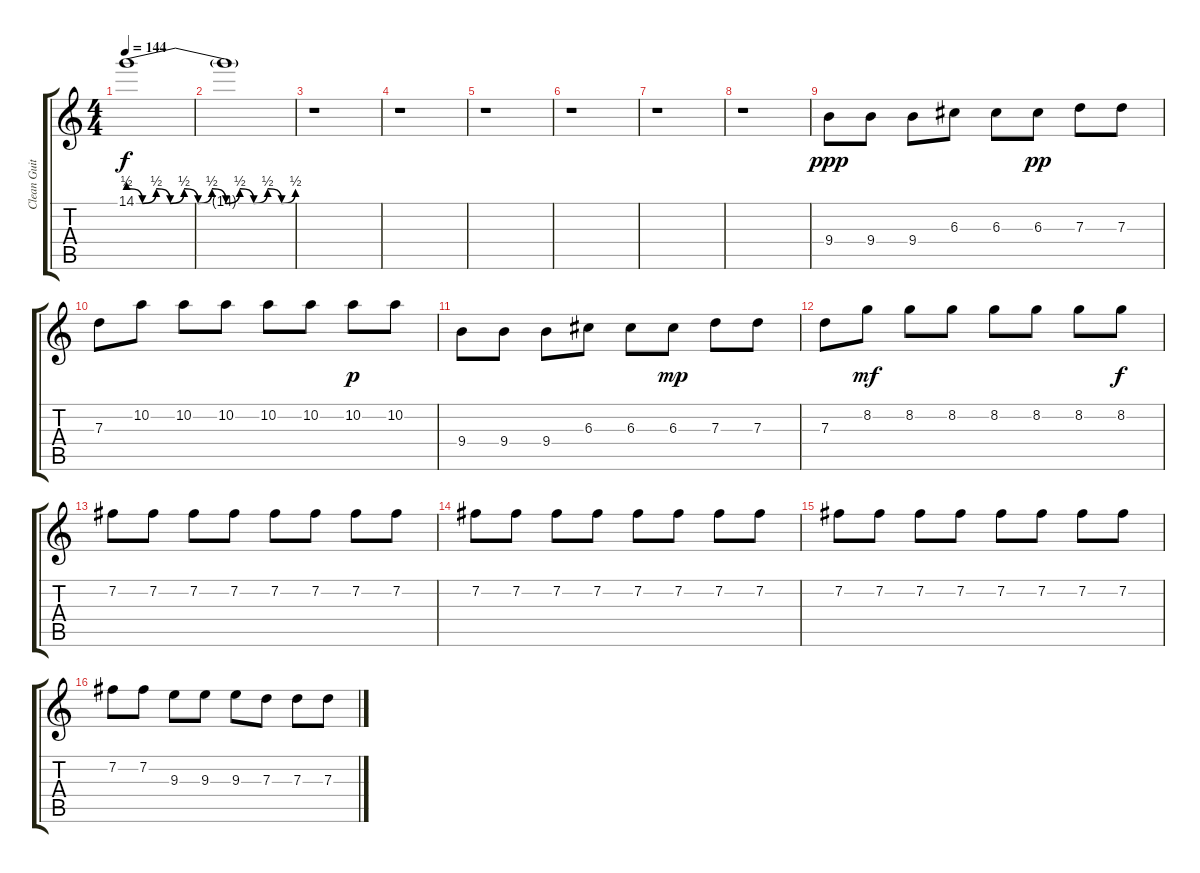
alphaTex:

\track ("Clean Guitar 3" "Clean Guit") {instrument electricguitarjazz}
\staff {score tabs}
\tuning (E4 B3 G3 D3 A2 D2) {hide}
\ts (4 4)
\tempo 144
\clef g2
\ks c
14.1{be (custom 0 2 5 0 10 2 15 0 20 2 25 0 30 2 35 0 40 2 45 0 50 2 55 0 60 2)}.1{dy f} |
14.1{t}.1 |
r.1 |
r.1 |
r.1 |
r.1 |
r.1 |
r.1 |
9.4.8{dy ppp} 9.4.8 9.4.8 6.3.8 6.3.8 6.3.8{dy pp} 7.3.8 7.3.8 |
7.3.8 10.2.8 10.2.8 10.2.8 10.2.8 10.2.8 10.2.8{dy p} 10.2.8 |
9.4.8 9.4.8 9.4.8 6.3.8 6.3.8 6.3.8{dy mp} 7.3.8 7.3.8 |
7.3.8 8.2.8{dy mf} 8.2.8 8.2.8 8.2.8 8.2.8 8.2.8 8.2.8{dy f} |
7.2.8 7.2.8 7.2.8 7.2.8 7.2.8 7.2.8 7.2.8 7.2.8 |
7.2.8 7.2.8 7.2.8 7.2.8 7.2.8 7.2.8 7.2.8 7.2.8 |
7.2.8 7.2.8 7.2.8 7.2.8 7.2.8 7.2.8 7.2.8 7.2.8 |
7.2.8 7.2.8 9.3.8 9.3.8 9.3.8 7.3.8 7.3.8 7.3.8
